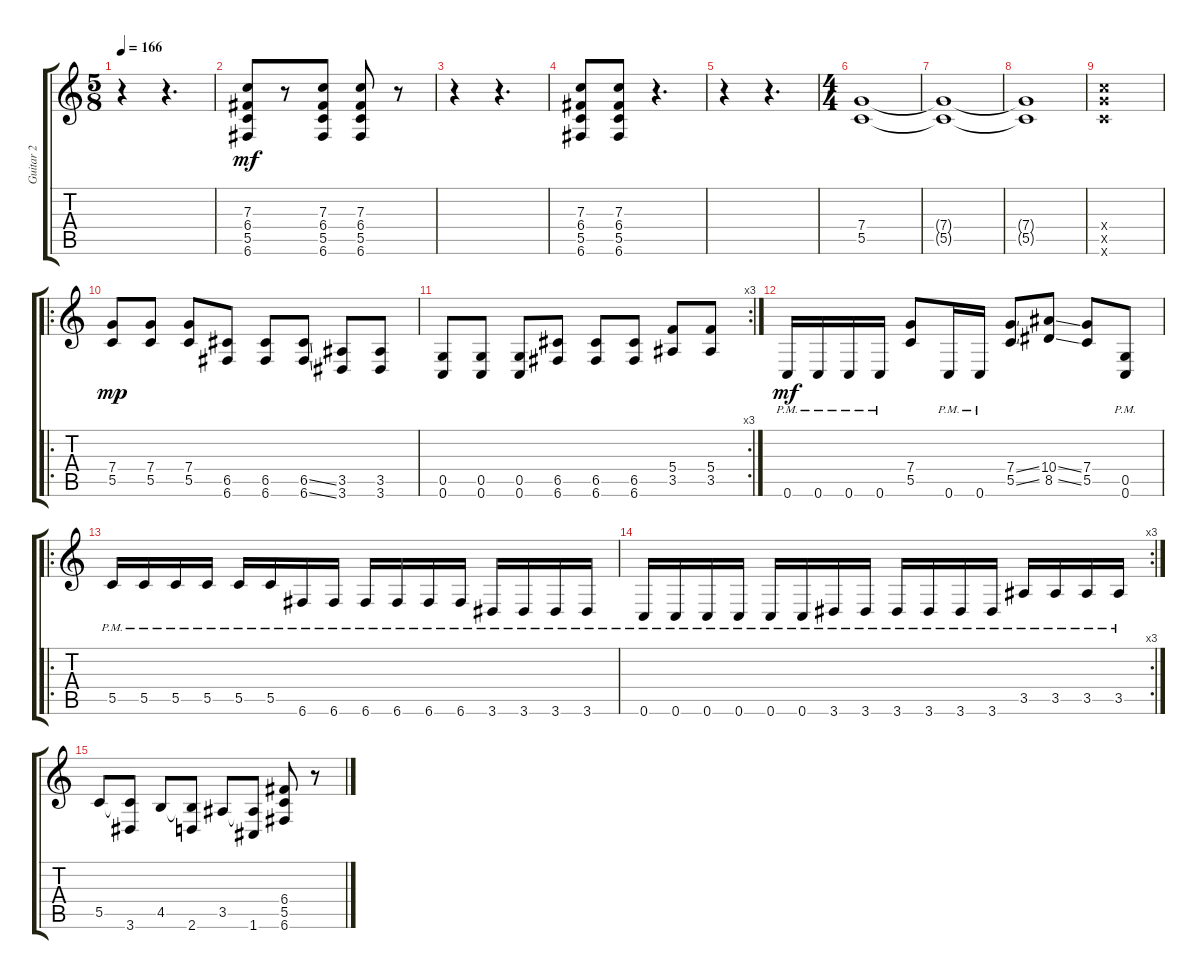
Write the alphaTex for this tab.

\track ("Guitar 2" "Guitar 2") {instrument distortionguitar}
\staff {score tabs}
\tuning (D4 A3 F3 C3 G2 C2) {hide}
\ts (5 8)
\tempo 166
\clef g2
\ks c
r.4{dy mf} r.4{d} |
(7.3 6.4 5.5 6.6).8 r.8 (7.3 6.4 5.5 6.6).8 (7.3 6.4 5.5 6.6).8 r.8 |
r.4 r.4{d} |
(7.3 6.4 5.5 6.6).8 (7.3 6.4 5.5 6.6).8 r.4{d} |
r.4 r.4{d} |
\ts (4 4)
(7.4 5.5).1 |
(7.4{t} 5.5{t}).1 |
(7.4{t} 5.5{t}).1 |
(12.4{x} 12.5{x} 12.6{x}).1 |
\ro
(7.4 5.5).8{dy mp} (7.4 5.5).8 (7.4 5.5).8 (6.5 6.6).8 (6.5 6.6).8 (6.5{ss} 6.6{ss}).8 (3.5 3.6).8 (3.5 3.6).8 |
\rc 3
(0.5 0.6).8 (0.5 0.6).8 (0.5 0.6).8 (6.5 6.6).8 (6.5 6.6).8 (6.5 6.6).8 (5.4 3.5).8 (5.4 3.5).8 |
0.6{pm}.16{dy mf} 0.6{pm}.16 0.6{pm}.16 0.6{pm}.16 (7.4 5.5).8 0.6{pm}.16 0.6{pm}.16 (7.4{ss} 5.5{ss}).8 (10.4{ss} 8.5{ss}).8 (7.4 5.5).8 (0.5{pm} 0.6{pm}).8 |
\ro
5.5{pm}.16 5.5{pm}.16 5.5{pm}.16 5.5{pm}.16 5.5{pm}.16 5.5{pm}.16 6.6{pm}.16 6.6{pm}.16 6.6{pm}.16 6.6{pm}.16 6.6{pm}.16 6.6{pm}.16 3.6{pm}.16 3.6{pm}.16 3.6{pm}.16 3.6{pm}.16 |
\rc 3
0.6{pm}.16 0.6{pm}.16 0.6{pm}.16 0.6{pm}.16 0.6{pm}.16 0.6{pm}.16 3.6{pm}.16 3.6{pm}.16 3.6{pm}.16 3.6{pm}.16 3.6{pm}.16 3.6{pm}.16 3.5{pm}.16 3.5{pm}.16 3.5{pm}.16 3.5{pm}.16 |
5.5.8 (5.5{t} 3.6).8 4.5.8 (4.5{t} 2.6).8 3.5.8 (3.5{t} 1.6).8 (6.4 5.5 6.6).8 r.8
